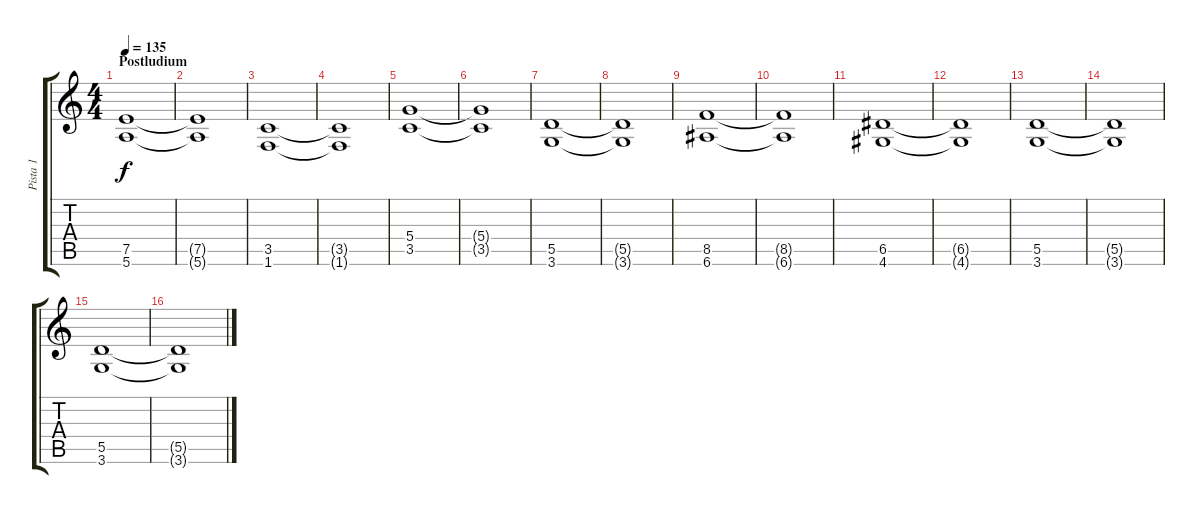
\track ("Pista 1" "Pista 1") {instrument acousticguitarsteel}
\staff {score tabs}
\tuning (E4 B3 G3 D3 A2 E2) {hide}
\ts (4 4)
\section ("" "Postludium")
\tempo 135
\clef g2
\ks c
(7.5 5.6).1{dy f} |
(7.5{t} 5.6{t}).1 |
(3.5 1.6).1 |
(3.5{t} 1.6{t}).1 |
(5.4 3.5).1 |
(5.4{t} 3.5{t}).1 |
(5.5 3.6).1 |
(5.5{t} 3.6{t}).1 |
(8.5 6.6).1 |
(8.5{t} 6.6{t}).1 |
(6.5 4.6).1 |
(6.5{t} 4.6{t}).1 |
(5.5 3.6).1 |
(5.5{t} 3.6{t}).1 |
(5.5 3.6).1 |
(5.5{t} 3.6{t}).1
